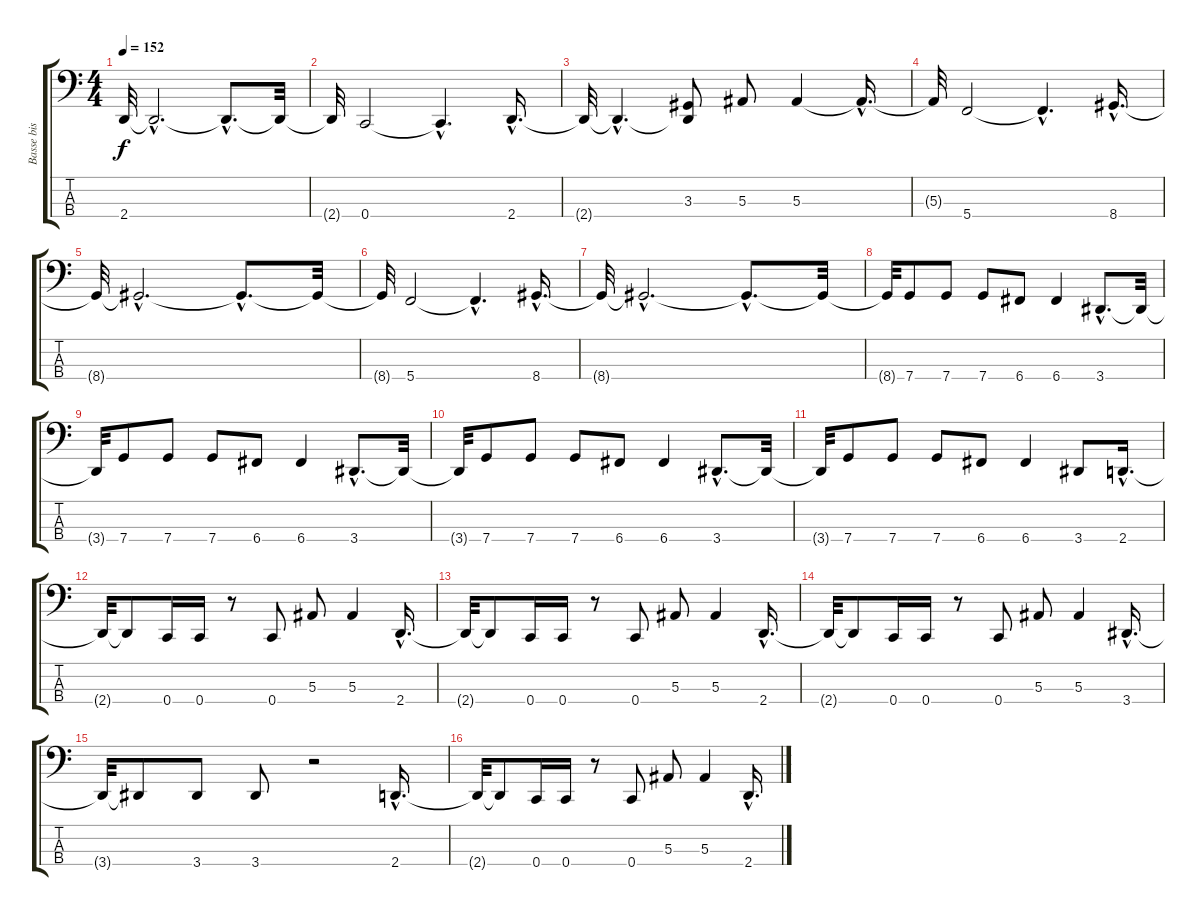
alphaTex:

\track ("Basse bis" "Basse bis") {instrument synthbass2}
\staff {score tabs}
\tuning (Eb2 Bb1 F1 C1) {hide}
\ts (4 4)
\tempo 152
\clef f4
\ks c
2.4{t}.32{dy f} 2.4{hac t}.2{d} 2.4{hac t}.8{d} 2.4{t}.32 |
2.4{t}.32 0.4.2 0.4{hac t}.4{d} 2.4{hac}.16{d} |
2.4{t}.32 2.4{hac t}.4{d} (3.3 2.4{t}).8 5.3.8 5.3.4 5.3{hac t}.16{d} |
5.3{t}.32 5.4.2 5.4{hac t}.4{d} 8.4{hac}.16{d} |
8.4{t}.32 8.4{hac t}.2{d} 8.4{hac t}.8{d} 8.4{t}.32 |
8.4{t}.32 5.4.2 5.4{hac t}.4{d} 8.4{hac}.16{d} |
8.4{t}.32 8.4{hac t}.2{d} 8.4{hac t}.8{d} 8.4{t}.32 |
8.4{t}.32 7.4.8 7.4.8 7.4.8 6.4.8 6.4.4 3.4{hac}.8{d} 3.4{t}.32 |
3.4{t}.32 7.4.8 7.4.8 7.4.8 6.4.8 6.4.4 3.4{hac}.8{d} 3.4{t}.32 |
3.4{t}.32 7.4.8 7.4.8 7.4.8 6.4.8 6.4.4 3.4{hac}.8{d} 3.4{t}.32 |
3.4{t}.32 7.4.8 7.4.8 7.4.8 6.4.8 6.4.4 3.4.8 2.4{hac}.16{d} |
2.4{t}.32 2.4{t}.8 0.4.16 0.4.16 r.8 0.4.8 5.3.8 5.3.4 2.4{hac}.16{d} |
2.4{t}.32 2.4{t}.8 0.4.16 0.4.16 r.8 0.4.8 5.3.8 5.3.4 2.4{hac}.16{d} |
2.4{t}.32 2.4{t}.8 0.4.16 0.4.16 r.8 0.4.8 5.3.8 5.3.4 3.4{hac}.16{d} |
3.4{t}.32 3.4{t}.8 3.4.8 3.4.8 r.2 2.4{hac}.16{d} |
2.4{t}.32 2.4{t}.8 0.4.16 0.4.16 r.8 0.4.8 5.3.8 5.3.4 2.4{hac}.16{d}
